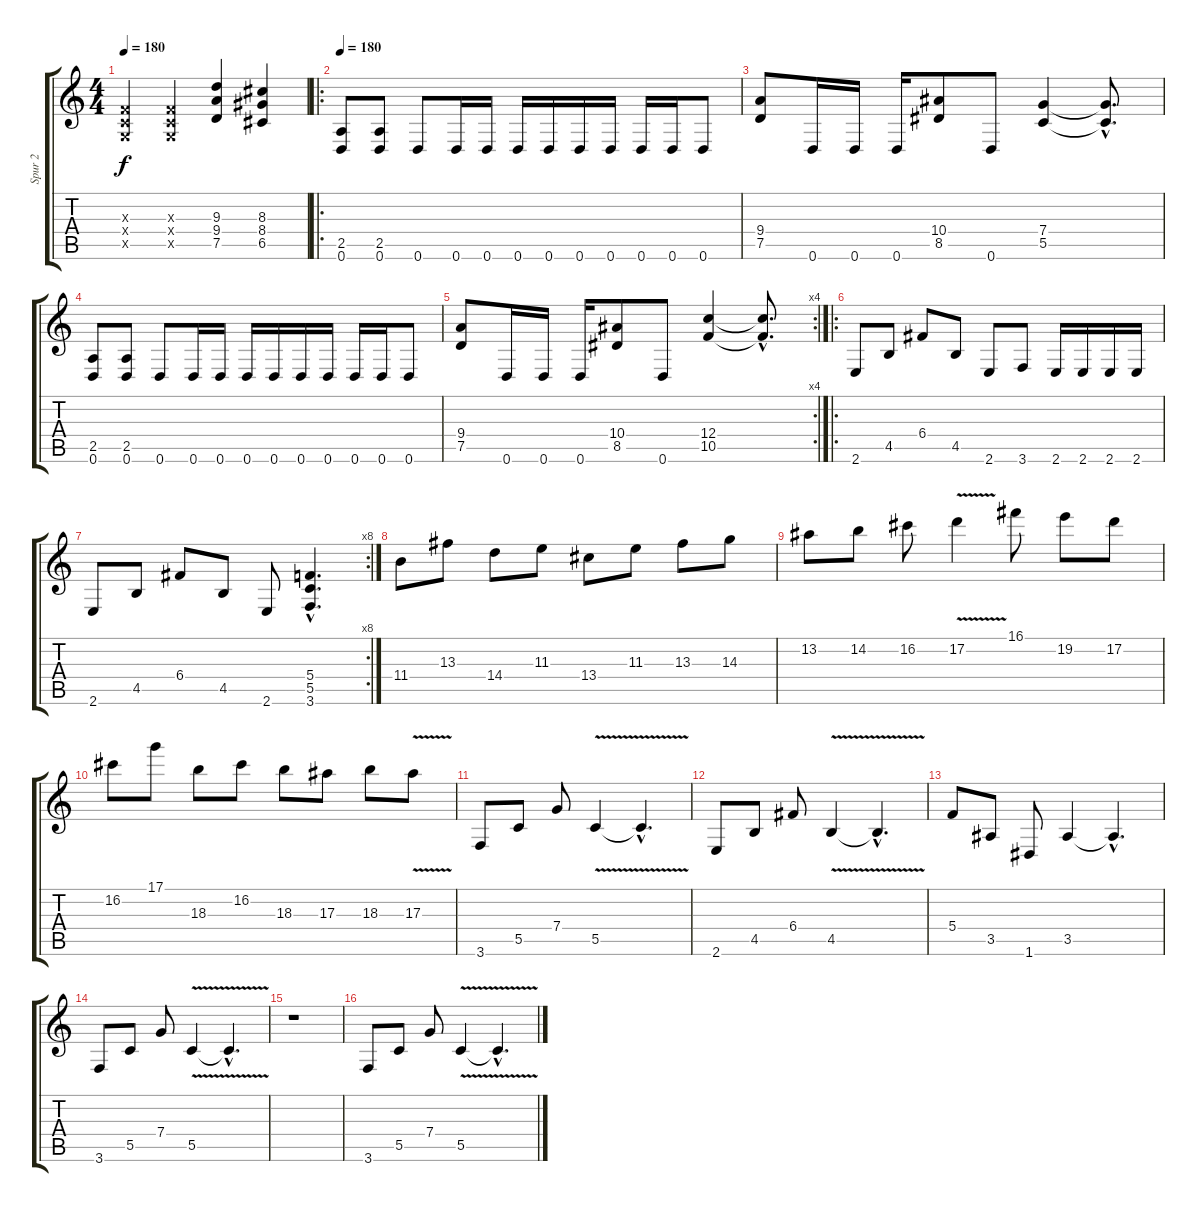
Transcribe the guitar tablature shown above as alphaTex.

\track ("Spur 2" "Spur 2") {instrument distortionguitar}
\staff {score tabs}
\tuning (D4 A3 F3 C3 G2 D2) {hide}
\ts (4 4)
\tempo 180
\clef g2
\ks c
(0.3{x} 0.4{x} 0.5{x}).4{dy f} (0.3{x} 0.4{x} 0.5{x}).4 (9.3 9.4 7.5).4 (8.3 8.4 6.5).4 |
\ro
\tempo 180
(2.5 0.6).8 (2.5 0.6).8 0.6.8 0.6.16 0.6.16 0.6.16 0.6.16 0.6.16 0.6.16 0.6.16 0.6.16 0.6.8 |
(9.4 7.5).8 0.6.16 0.6.16 0.6.16 (10.4 8.5).8 0.6.8 (7.4 5.5).4 (7.4{hac t} 5.5{hac t}).8{d} |
(2.5 0.6).8 (2.5 0.6).8 0.6.8 0.6.16 0.6.16 0.6.16 0.6.16 0.6.16 0.6.16 0.6.16 0.6.16 0.6.8 |
\rc 4
(9.4 7.5).8 0.6.16 0.6.16 0.6.16 (10.4 8.5).8 0.6.8 (12.4 10.5).4 (12.4{hac t} 10.5{hac t}).8{d} |
\ro
2.6.8 4.5.8 6.4.8 4.5.8 2.6.8 3.6.8 2.6.16 2.6.16 2.6.16 2.6.16 |
\rc 8
2.6.8 4.5.8 6.4.8 4.5.8 2.6.8 (5.4{hac} 5.5{hac} 3.6{hac}).4{d} |
11.4.8 13.3.8 14.4.8 11.3.8 13.4.8 11.3.8 13.3.8 14.3.8 |
13.2.8 14.2.8 16.2.8 17.2{v}.4 16.1.8 19.2.8 17.2.8 |
16.2.8 17.1.8 18.3.8 16.2.8 18.3.8 17.3.8 18.3.8 17.3{v}.8 |
3.6.8 5.5.8 7.4.8 5.5{v}.4 5.5{v hac t}.4{d} |
2.6.8 4.5.8 6.4.8 4.5{v}.4 4.5{v hac t}.4{d} |
5.4.8 3.5.8 1.6.8 3.5.4 3.5{hac t}.4{d} |
3.6.8 5.5.8 7.4.8 5.5{v}.4 5.5{v hac t}.4{d} |
r.1 |
3.6.8 5.5.8 7.4.8 5.5{v}.4 5.5{v hac t}.4{d}
